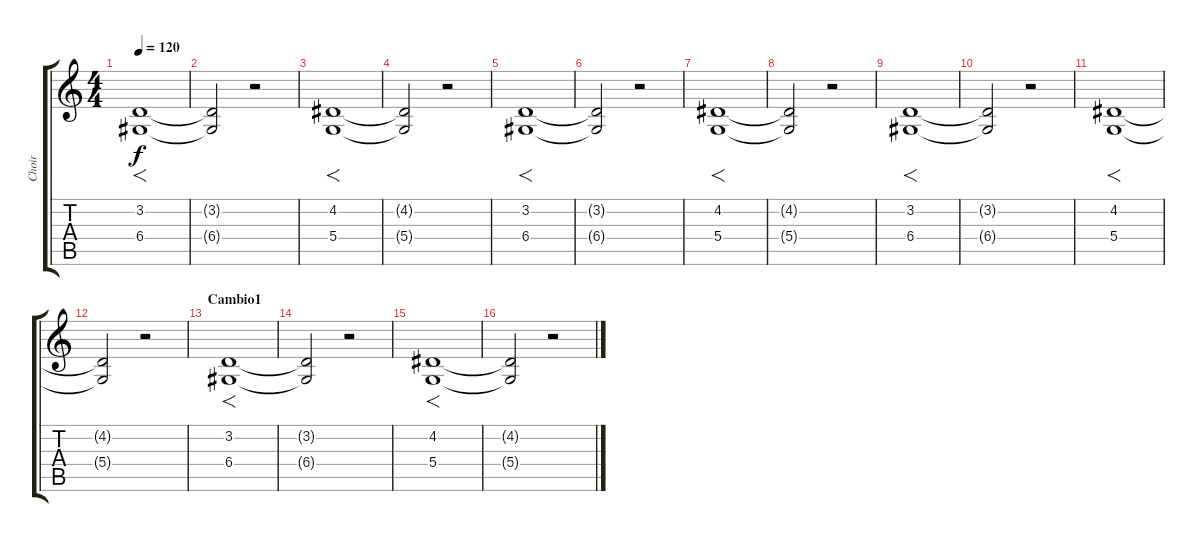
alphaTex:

\track ("Choir" "Choir") {instrument choiraahs}
\staff {score tabs}
\tuning (E4 B3 G3 D3 A2 E2) {hide}
\ts (4 4)
\tempo 120
\clef g2
\ks c
(3.2 6.4).1{f dy f} |
(3.2{t} 6.4{t}).2 r.2 |
(4.2 5.4).1{f} |
(4.2{t} 5.4{t}).2 r.2 |
(3.2 6.4).1{f} |
(3.2{t} 6.4{t}).2 r.2 |
(4.2 5.4).1{f} |
(4.2{t} 5.4{t}).2 r.2 |
(3.2 6.4).1{f} |
(3.2{t} 6.4{t}).2 r.2 |
(4.2 5.4).1{f} |
(4.2{t} 5.4{t}).2 r.2 |
\section ("" "Cambio1")
(3.2 6.4).1{f} |
(3.2{t} 6.4{t}).2 r.2 |
(4.2 5.4).1{f} |
(4.2{t} 5.4{t}).2 r.2
